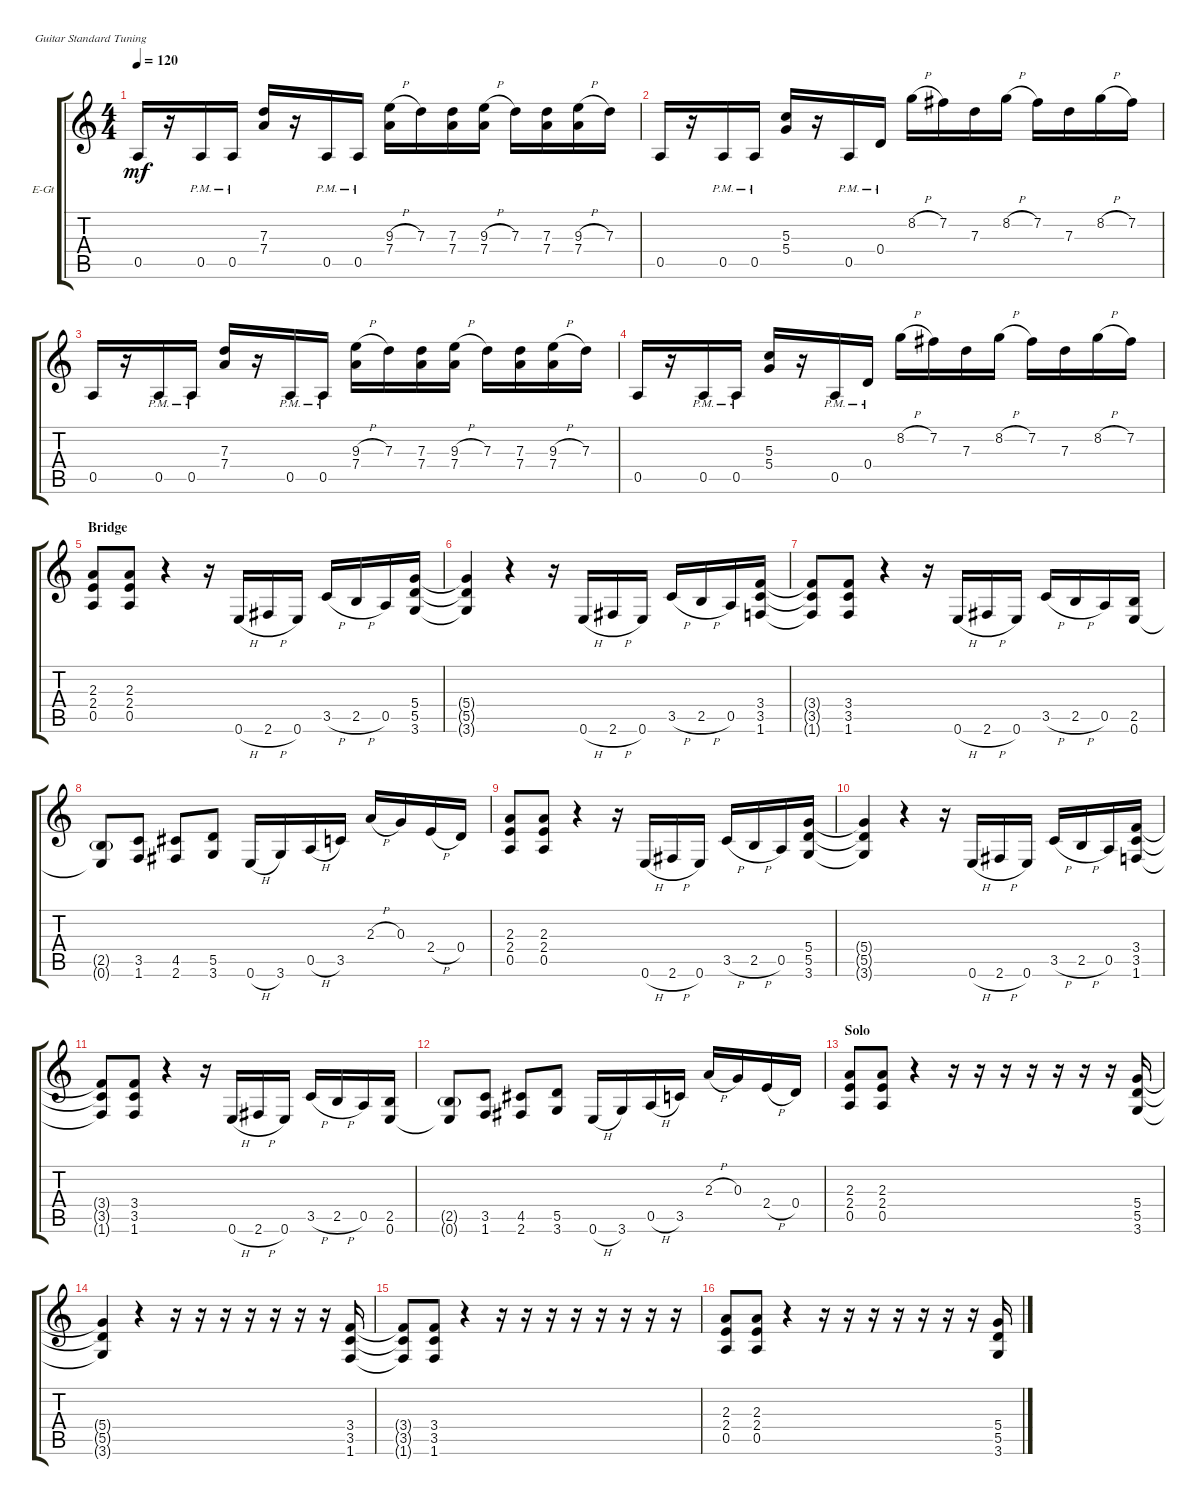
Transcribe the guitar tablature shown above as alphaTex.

\defaultSystemsLayout 4
\bracketExtendMode groupsimilarinstruments
\firstSystemTrackNameOrientation horizontal
\otherSystemsTrackNameOrientation horizontal
\track ("Tracii Guns" "E-Gt") {instrument distortionguitar}
\staff {score tabs}
\tuning (E4 B3 G3 D3 A2 E2)
\ts (4 4)
\tempo 120
\clef g2
\ks c
0.5.16{dy mf} r.16 0.5{pm}.16 0.5{pm}.16 (7.4 7.3).16 r.16 0.5{pm}.16 0.5{pm}.16 (7.4 9.3{h}).16 7.3.16 (7.3 7.4).16 (7.4 9.3{h}).16 7.3.16 (7.3 7.4).16 (7.4 9.3{h}).16 7.3.16 |
0.5.16 r.16 0.5{pm}.16 0.5{pm}.16 (5.4 5.3).16 r.16 0.5{pm}.16 0.4{pm}.16 8.2{h}.16 7.2.16 7.3.16 8.2{h}.16 7.2.16 7.3.16 8.2{h}.16 7.2.16 |
0.5.16 r.16 0.5{pm}.16 0.5{pm}.16 (7.4 7.3).16 r.16 0.5{pm}.16 0.5{pm}.16 (7.4 9.3{h}).16 7.3.16 (7.3 7.4).16 (7.4 9.3{h}).16 7.3.16 (7.3 7.4).16 (7.4 9.3{h}).16 7.3.16 |
0.5.16 r.16 0.5{pm}.16 0.5{pm}.16 (5.4 5.3).16 r.16 0.5{pm}.16 0.4{pm}.16 8.2{h}.16 7.2.16 7.3.16 8.2{h}.16 7.2.16 7.3.16 8.2{h}.16 7.2.16 |
\section ("" "Bridge")
(2.3 2.4 0.5).8 (2.3 2.4 0.5).8 r.4 r.16 0.6{h}.16 2.6{h}.16 0.6.16 3.5{h}.16 2.5{h}.16 0.5.16 (5.4 5.5 3.6).16 |
(5.4{t} 5.5{t} 3.6{t}).4 r.4 r.16 0.6{h}.16 2.6{h}.16 0.6.16 3.5{h}.16 2.5{h}.16 0.5.16 (3.4 3.5 1.6).16 |
(3.4{t} 3.5{t} 1.6{t}).8 (3.4 3.5 1.6).8 r.4 r.16 0.6{h}.16 2.6{h}.16 0.6.16 3.5{h}.16 2.5{h}.16 0.5.16 (0.6 2.5).16 |
(0.6{t} 2.5{g}).8 (1.6 3.5).8 (2.6 4.5).8 (3.6 5.5).8 0.6{h}.16 3.6.16 0.5{h}.16 3.5.16 2.3{h}.16 0.3.16 2.4{h}.16 0.4.16 |
(2.3 2.4 0.5).8 (2.3 2.4 0.5).8 r.4 r.16 0.6{h}.16 2.6{h}.16 0.6.16 3.5{h}.16 2.5{h}.16 0.5.16 (5.4 5.5 3.6).16 |
(5.4{t} 5.5{t} 3.6{t}).4 r.4 r.16 0.6{h}.16 2.6{h}.16 0.6.16 3.5{h}.16 2.5{h}.16 0.5.16 (3.4 3.5 1.6).16 |
(3.4{t} 3.5{t} 1.6{t}).8 (3.4 3.5 1.6).8 r.4 r.16 0.6{h}.16 2.6{h}.16 0.6.16 3.5{h}.16 2.5{h}.16 0.5.16 (0.6 2.5).16 |
(0.6{t} 2.5{g}).8 (1.6 3.5).8 (2.6 4.5).8 (3.6 5.5).8 0.6{h}.16 3.6.16 0.5{h}.16 3.5.16 2.3{h}.16 0.3.16 2.4{h}.16 0.4.16 |
\section ("" "Solo")
(2.3 2.4 0.5).8 (2.3 2.4 0.5).8 r.4 r.16 r.16 r.16 r.16 r.16 r.16 r.16 (5.4 5.5 3.6).16 |
(5.4{t} 5.5{t} 3.6{t}).4 r.4 r.16 r.16 r.16 r.16 r.16 r.16 r.16 (3.4 3.5 1.6).16 |
(3.4{t} 3.5{t} 1.6{t}).8 (3.4 3.5 1.6).8 r.4 r.16 r.16 r.16 r.16 r.16 r.16 r.16 r.16 |
(2.3 2.4 0.5).8 (2.3 2.4 0.5).8 r.4 r.16 r.16 r.16 r.16 r.16 r.16 r.16 (5.4 5.5 3.6).16
